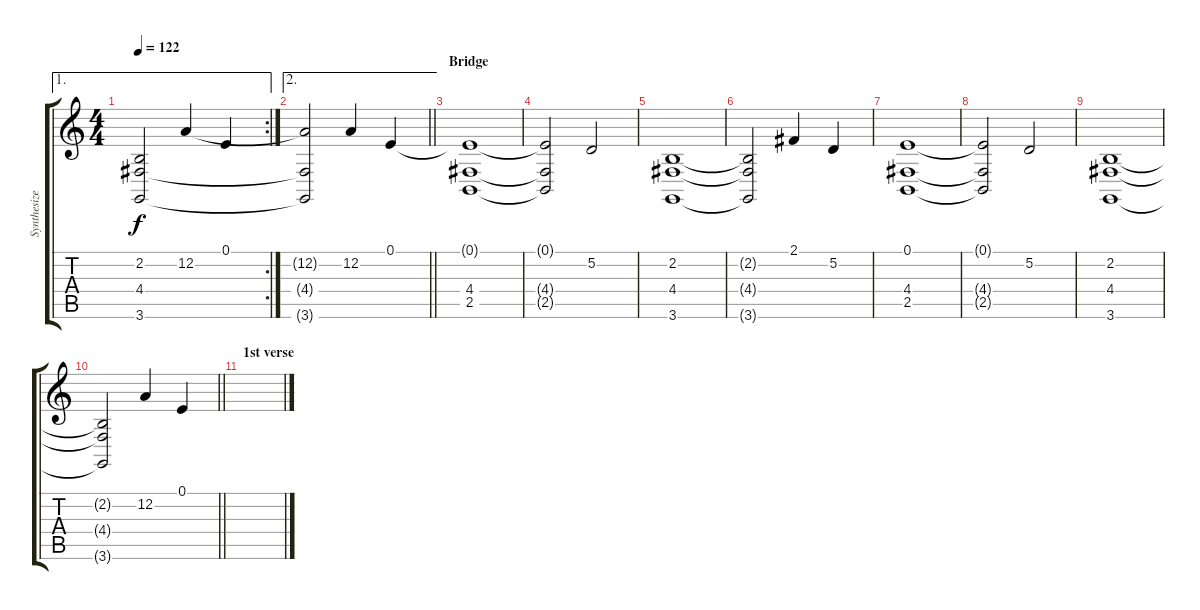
\track ("Synthesizer" "Synthesize") {instrument pad8sweep}
\staff {score tabs}
\tuning (E4 A3 G3 D3 A2 E2) {hide}
\ae 1
\rc 2
\ts (4 4)
\tempo 122
\clef g2
\ks c
(2.2{t} 4.4{t} 3.6{t}).2{dy f} 12.2.4 0.1.4 |
\ae 2
\barLineRight lightlight
(12.2{t} 4.4{t} 3.6{t}).2 12.2.4 0.1.4 |
\section ("" "Bridge")
(0.1{t} 4.4 2.5).1 |
(0.1{t} 4.4{t} 2.5{t}).2 5.2.2 |
(2.2 4.4 3.6).1 |
(2.2{t} 4.4{t} 3.6{t}).2 2.1.4 5.2.4 |
(0.1 4.4 2.5).1 |
(0.1{t} 4.4{t} 2.5{t}).2 5.2.2 |
(2.2 4.4 3.6).1 |
\barLineRight lightlight
(2.2{t} 4.4{t} 3.6{t}).2 12.2.4 0.1.4 |
\section ("" "1st verse")
